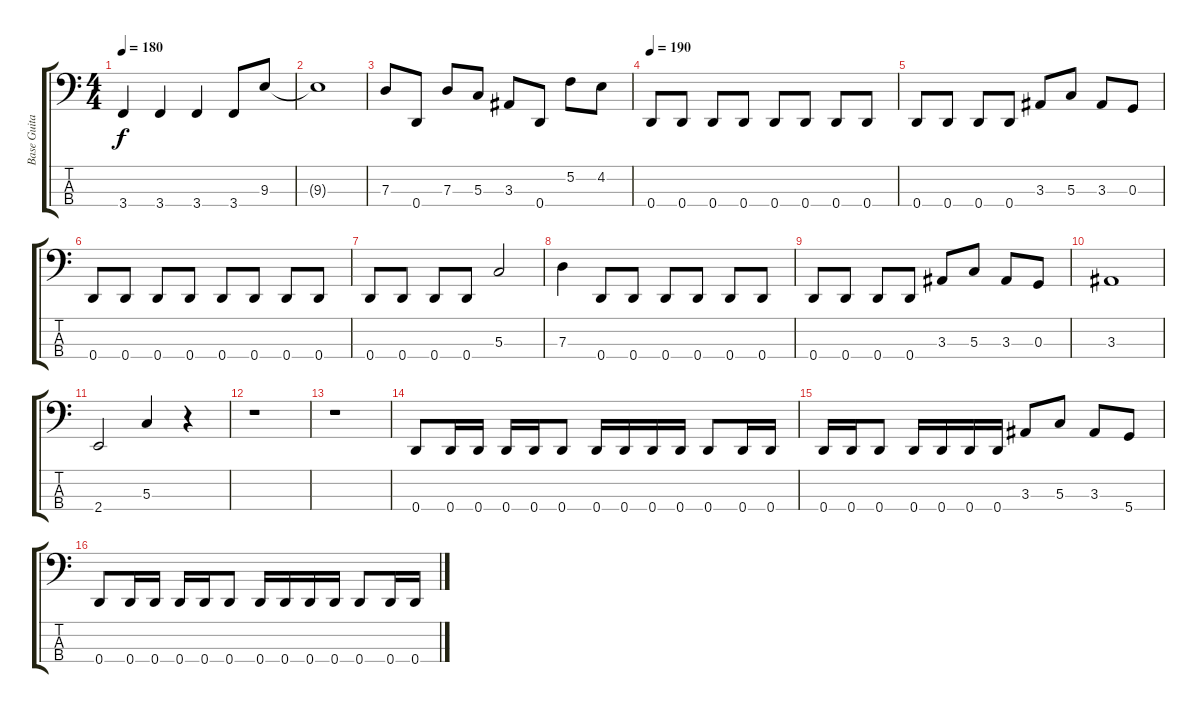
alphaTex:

\track ("Base Guitar" "Base Guita") {instrument electricbassfinger}
\staff {score tabs}
\tuning (F2 C2 G1 D1) {hide}
\ts (4 4)
\tempo 180
\clef f4
\ks c
3.4.4{dy f} 3.4.4 3.4.4 3.4.8 9.3.8 |
9.3{t}.1 |
7.3.8 0.4.8 7.3.8 5.3.8 3.3.8 0.4.8 5.2.8 4.2.8 |
\tempo 190
0.4.8 0.4.8 0.4.8 0.4.8 0.4.8 0.4.8 0.4.8 0.4.8 |
0.4.8 0.4.8 0.4.8 0.4.8 3.3.8 5.3.8 3.3.8 0.3.8 |
0.4.8 0.4.8 0.4.8 0.4.8 0.4.8 0.4.8 0.4.8 0.4.8 |
0.4.8 0.4.8 0.4.8 0.4.8 5.3.2 |
7.3.4 0.4.8 0.4.8 0.4.8 0.4.8 0.4.8 0.4.8 |
0.4.8 0.4.8 0.4.8 0.4.8 3.3.8 5.3.8 3.3.8 0.3.8 |
3.3.1 |
2.4.2 5.3.4 r.4 |
r.1 |
r.1 |
0.4.8 0.4.16 0.4.16 0.4.16 0.4.16 0.4.8 0.4.16 0.4.16 0.4.16 0.4.16 0.4.8 0.4.16 0.4.16 |
0.4.16 0.4.16 0.4.8 0.4.16 0.4.16 0.4.16 0.4.16 3.3.8 5.3.8 3.3.8 5.4.8 |
0.4.8 0.4.16 0.4.16 0.4.16 0.4.16 0.4.8 0.4.16 0.4.16 0.4.16 0.4.16 0.4.8 0.4.16 0.4.16
